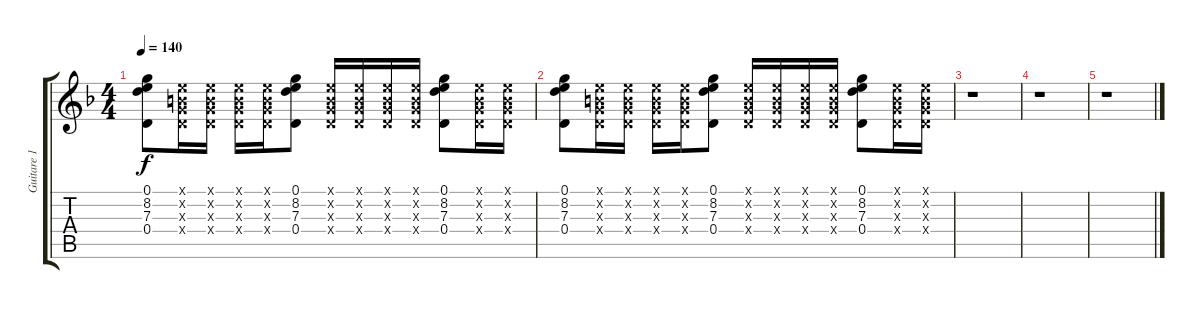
\track ("Guitare 1" "Guitare 1") {instrument distortionguitar}
\staff {score tabs}
\tuning (E4 B3 G3 D3 A2 E2) {hide}
\ts (4 4)
\tempo 140
\clef g2
\ks f
(0.1 8.2 7.3 0.4).8{dy f} (0.1{x} 0.2{x} 0.3{x} 0.4{x}).16 (0.1{x} 0.2{x} 0.3{x} 0.4{x}).16 (0.1{x} 0.2{x} 0.3{x} 0.4{x}).16 (0.1{x} 0.2{x} 0.3{x} 0.4{x}).16 (0.1 8.2 7.3 0.4).8 (0.1{x} 0.2{x} 0.3{x} 0.4{x}).16 (0.1{x} 0.2{x} 0.3{x} 0.4{x}).16 (0.1{x} 0.2{x} 0.3{x} 0.4{x}).16 (0.1{x} 0.2{x} 0.3{x} 0.4{x}).16 (0.1 8.2 7.3 0.4).8 (0.1{x} 0.2{x} 0.3{x} 0.4{x}).16 (0.1{x} 0.2{x} 0.3{x} 0.4{x}).16 |
(0.1 8.2 7.3 0.4).8 (0.1{x} 0.2{x} 0.3{x} 0.4{x}).16 (0.1{x} 0.2{x} 0.3{x} 0.4{x}).16 (0.1{x} 0.2{x} 0.3{x} 0.4{x}).16 (0.1{x} 0.2{x} 0.3{x} 0.4{x}).16 (0.1 8.2 7.3 0.4).8 (0.1{x} 0.2{x} 0.3{x} 0.4{x}).16 (0.1{x} 0.2{x} 0.3{x} 0.4{x}).16 (0.1{x} 0.2{x} 0.3{x} 0.4{x}).16 (0.1{x} 0.2{x} 0.3{x} 0.4{x}).16 (0.1 8.2 7.3 0.4).8 (0.1{x} 0.2{x} 0.3{x} 0.4{x}).16 (0.1{x} 0.2{x} 0.3{x} 0.4{x}).16 |
r.1 |
r.1 |
r.1
